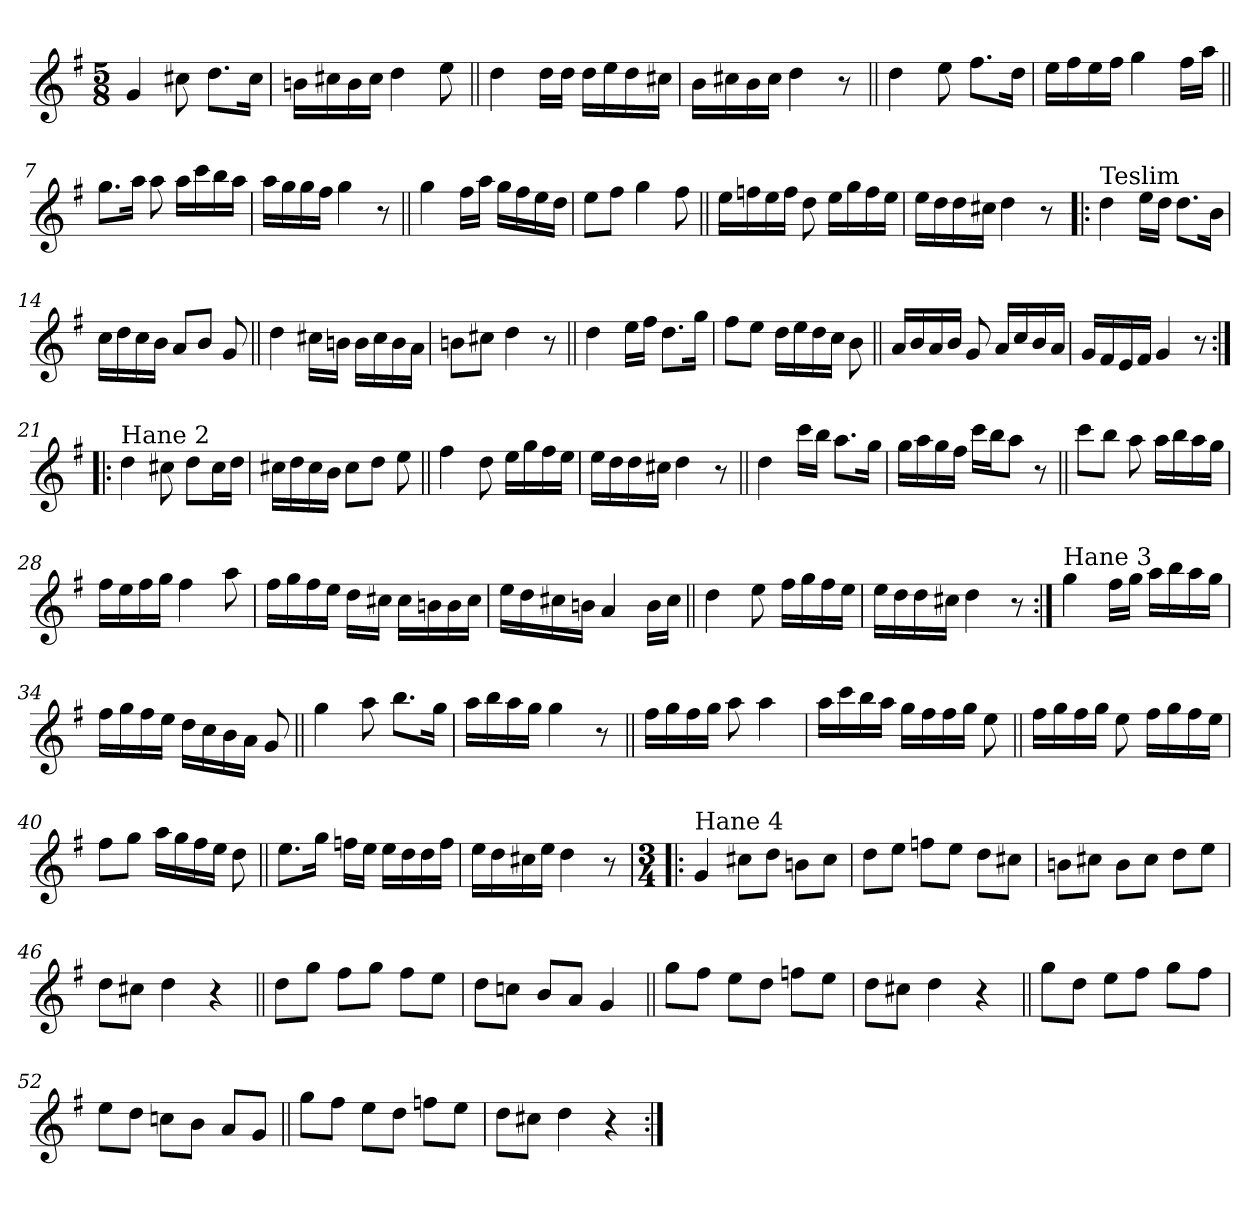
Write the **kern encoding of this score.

**kern
*part1
*staff1
*clefG2
*k[f#]
*G:
*M5/8
=1
4g/
8cc#X\
8.dd\L
16cc#\Jk
=2
16bn\LL
16cc#X\
16b\
16cc#\JJ
4dd\
8ee\
=3||
4dd\
16dd\LL
16dd\JJ
16dd\LL
16ee\
16dd\
16cc#X\JJ
=4
16b\LL
16cc#X\
16b\
16cc#\JJ
4dd\
8r
=5||
4dd\
8ee\
8.ff#\L
16dd\Jk
!!LO:LB:g=z
=6
16ee\LL
16ff#\
16ee\
16ff#\JJ
4gg\
16ff#\LL
16aa\JJ
=7||
8.gg\L
16aa\Jk
8aa\
16aa\LL
16ccc\
16bb\
16aa\JJ
=8
16aa\LL
16gg\
16gg\
16ff#\JJ
4gg\
8r
=9||
4gg\
16ff#\LL
16aa\JJ
16gg\LL
16ff#\
16ee\
16dd\JJ
=10
8ee\L
8ff#\J
4gg\
8ff#\
!!LO:LB:g=z
=11||
16ee\LL
16ffn\
16ee\
16ff\JJ
8dd\
16ee\LL
16gg\
16ff\
16ee\JJ
=12
16ee\LL
16dd\
16dd\
16cc#X\JJ
4dd\
8r
=13!|:
!LO:TX:a:t=Teslim
4dd\
16ee\LL
16dd\JJ
8.dd\L
16b\Jk
=14
16cc\LL
16dd\
16cc\
16b\JJ
8a/L
8b/J
8g/
!!LO:LB:g=z
=15||
4dd\
16cc#X\LL
16bn\JJ
16b\LL
16cc#\
16b\
16a\JJ
=16
8bn\L
8cc#X\J
4dd\
8r
=17||
4dd\
16ee\LL
16ff#\JJ
8.dd\L
16gg\Jk
=18
8ff#\L
8ee\J
16dd\LL
16ee\
16dd\
16cc\JJ
8b\
=19||
16a/LL
16b/
16a/
16b/JJ
8g/
16a/LL
16cc/
16b/
16a/JJ
!!LO:LB:g=z
=20
16g/LL
16f#/
16e/
16f#/JJ
4g/
8r
=21:|!|:
!LO:TX:a:t=Hane 2
4dd\
8cc#X\
8dd\L
16cc#\L
16dd\JJ
=22
16cc#X\LL
16dd\
16cc#\
16b\JJ
8cc#\L
8dd\J
8ee\
=23||
4ff#\
8dd\
16ee\LL
16gg\
16ff#\
16ee\JJ
=24
16ee\LL
16dd\
16dd\
16cc#X\JJ
4dd\
8r
!!LO:LB:g=z
=25||
4dd\
16ccc\LL
16bb\JJ
8.aa\L
16gg\Jk
=26
16gg\LL
16aa\
16gg\
16ff#\JJ
16ccc\LL
16bb\J
8aa\J
8r
=27||
8ccc\L
8bb\J
8aa\
16aa\LL
16bb\
16aa\
16gg\JJ
=28
16ff#\LL
16ee\
16ff#\
16gg\JJ
4ff#\
8aa\
=29
16ff#\LL
16gg\
16ff#\
16ee\JJ
16dd\LL
16cc#X\JJ
16cc#\LL
16bn\
16b\
16cc#\JJ
!!LO:LB:g=z
=30
16ee\LL
16dd\
16cc#X\
16bn\JJ
4a/
16b\LL
16cc#\JJ
=31||
4dd\
8ee\
16ff#\LL
16gg\
16ff#\
16ee\JJ
=32
16ee\LL
16dd\
16dd\
16cc#X\JJ
4dd\
8r
=33:|!
!LO:TX:a:t=Hane 3
4gg\
16ff#\LL
16gg\JJ
16aa\LL
16bb\
16aa\
16gg\JJ
=34
16ff#\LL
16gg\
16ff#\
16ee\JJ
16dd\LL
16cc\
16b\
16a\JJ
8g/
=35||
4gg\
8aa\
8.bb\L
16gg\Jk
!!LO:LB:g=z
=36
16aa\LL
16bb\
16aa\
16gg\JJ
4gg\
8r
=37||
16ff#\LL
16gg\
16ff#\
16gg\JJ
8aa\
4aa\
=38
16aa\LL
16ccc\
16bb\
16aa\JJ
16gg\LL
16ff#\
16ff#\
16gg\JJ
8ee\
=39||
16ff#\LL
16gg\
16ff#\
16gg\JJ
8ee\
16ff#\LL
16gg\
16ff#\
16ee\JJ
=40
8ff#\L
8gg\J
16aa\LL
16gg\
16ff#\
16ee\JJ
8dd\
!!LO:LB:g=z
=41||
8.ee\L
16gg\Jk
16ffn\LL
16ee\JJ
16ee\LL
16dd\
16dd\
16ff\JJ
=42
16ee\LL
16dd\
16cc#X\
16ee\JJ
4dd\
8r
=43!|:
*M3/4
!LO:TX:a:t=Hane 4
4g/
8cc#X\L
8dd\J
8bn\L
8cc#\J
=44
8dd\L
8ee\J
8ffn\L
8ee\J
8dd\L
8cc#X\J
=45
8bn\L
8cc#X\J
8b\L
8cc#\J
8dd\L
8ee\J
=46
8dd\L
8cc#X\J
4dd\
4r
!!LO:PB:g=z
=47||
8dd\L
8gg\J
8ff#\L
8gg\J
8ff#\L
8ee\J
=48
8dd\L
8ccn\J
8b/L
8a/J
4g/
=49||
8gg\L
8ff#\J
8ee\L
8dd\J
8ffn\L
8ee\J
=50
8dd\L
8cc#X\J
4dd\
4r
=51||
8gg\L
8dd\J
8ee\L
8ff#\J
8gg\L
8ff#\J
=52
8ee\L
8dd\J
8ccn\L
8b\J
8a/L
8g/J
=53||
8gg\L
8ff#\J
8ee\L
8dd\J
8ffn\L
8ee\J
!!LO:LB:g=z
=54
8dd\L
8cc#X\J
4dd\
4r
=:|!
*-
